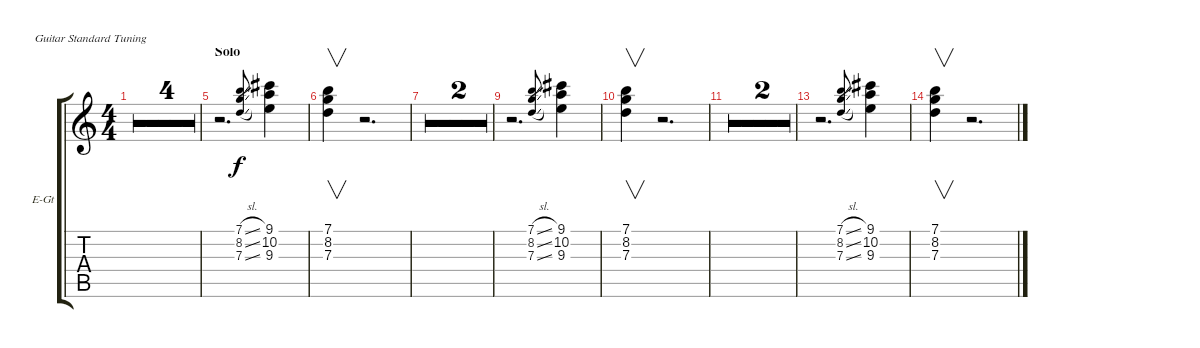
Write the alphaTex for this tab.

\bracketExtendMode groupsimilarinstruments
\firstSystemTrackNameOrientation horizontal
\otherSystemsTrackNameOrientation horizontal
\track ("David Gilmour" "E-Gt") {multiBarRest instrument distortionguitar}
\staff {score tabs}
\tuning (E4 B3 G3 D3 A2 E2)
\ts (4 4)
\tempo 86
\clef g2
\ks c
|
|
|
|
\section ("" "Solo")
r.2{d} (7.1{sl} 8.2{sl} 7.3{sl}).8{gr} (9.1 10.2 9.3).4 |
(7.1 8.2 7.3).4{v} r.2{d} |
|
|
r.2{d} (7.1{sl} 8.2{sl} 7.3{sl}).8{gr} (9.1 10.2 9.3).4 |
(7.1 8.2 7.3).4{v} r.2{d} |
|
|
r.2{d} (7.1{sl} 8.2{sl} 7.3{sl}).8{gr} (9.1 10.2 9.3).4 |
(7.1 8.2 7.3).4{v} r.2{d}
